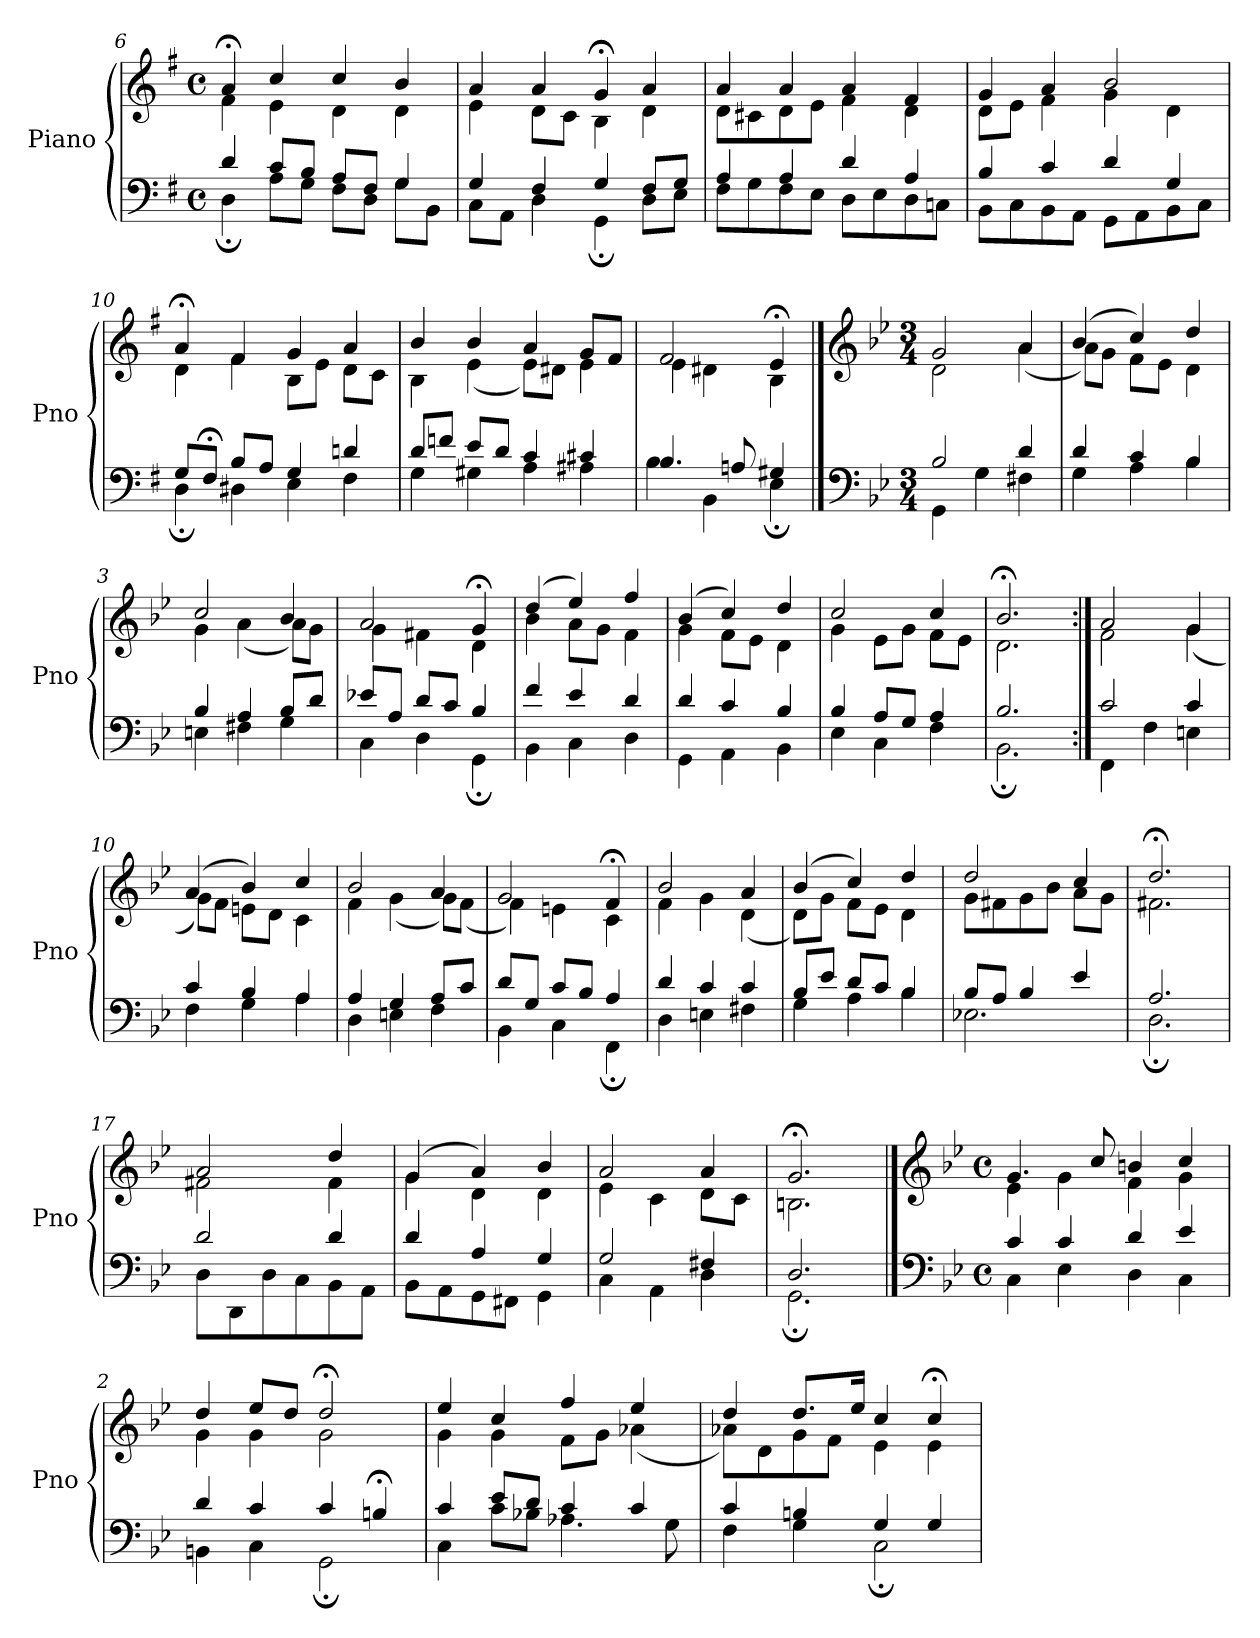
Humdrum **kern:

**kern	**kern
*part1	*part1
*staff2	*staff1
*I"Piano	*
*I'Pno	*
*clefF4	*clefG2
*k[f#]	*k[f#]
*M4/4	*M4/4
*met(c)	*met(c)
=6	=6
*^	*^
4d/	4D;\	4a;</	4f#\
8c/L	8A\L	4cc/	4e\
8B/J	8G\J	.	.
8A/L	8F#\L	4cc/	4d\
8F#/J	8D\J	.	.
4G/	8G\L	4b/	4d\
.	8BB\J	.	.
=7	=7	=7	=7
4G/	8C\L	4a/	4e\
.	8AA\J	.	.
4F#/	4D\	4a/	8d\L
.	.	.	8c\J
4G/	4GG;\	4g;</	4B\
8F#/L	8D\L	4a/	4d\
8G/J	8E\J	.	.
=8	=8	=8	=8
4A/	8F#\L	4a/	8d\L
.	8G\	.	8c#X\
4A/	8F#\	4a/	8d\
.	8E\J	.	8e\J
4d/	8D\L	4a/	4f#\
.	8E\	.	.
4A/	8D\	4f#/	4d\
.	8Cn\J	.	.
=9	=9	=9	=9
4B/	8BB\L	4g/	8d\L
.	8C\	.	8e\J
4c/	8BB\	4a/	4f#\
.	8AA\J	.	.
4d/	8GG\L	2b/	4g\
.	8AA\	.	.
4G/	8BB\	.	4d\
.	8C\J	.	.
=10	=10	=10	=10
8G/L	4D;\	4a;</	4d\
8F#;</J	.	.	.
8B/L	4D#X\	4f#/	4f#\
8A/J	.	.	.
4G/	4E\	4g/	8B\L
.	.	.	8e\J
4dn/	4F#\	4a/	8d\L
.	.	.	8c\J
=11	=11	=11	=11
8d/L	4G\	4b/	4B\
8fn/J	.	.	.
8e/L	4G#X\	4b/	(<4e\
8d/J	.	.	.
4c/	4A\	4a/	8e\L)
.	.	.	8d#X\J
4c#X/	4A#X\	8g/L	4e\
.	.	8f#/J	.
=12	=12	=12	=12
4.B/	4B\	2f#/	4e\
.	4BB\	.	4d#X\
8An/	.	.	.
4G#X/	4E;\	4e;</	4B\
==1	==1	==1	==1
*clefF4	*	*clefG2	*
*k[b-e-]	*	*k[b-e-]	*
*M3/4	*	*M3/4	*
2B-/	4GG\	2g/	2d\
.	4G\	.	.
4d/	4F#X\	4a/	(<4a\
=2	=2	=2	=2
4d/	4G\	(>4b-/	8a\L)
.	.	.	8g\J
4c/	4A\	4cc/)	8f\L
.	.	.	8e-\J
4B-/	4B-\	4dd/	4d\
=3	=3	=3	=3
4B-/	4En\	2cc/	4g\
4A/	4F#X\	.	(<4a\
8B-/L	4G\	4b-/	8a\L)
8d/J	.	.	8g\J
=4	=4	=4	=4
8e-X/L	4C\	2a/	4g\
8A/J	.	.	.
8d/L	4D\	.	4f#X\
8c/J	.	.	.
4B-/	4GG;\	4g;</	4d\
=5	=5	=5	=5
4f/	4BB-\	(>4dd/	4b-\
4e-/	4C\	4ee-/)	8a\L
.	.	.	8g\J
4d/	4D\	4ff/	4f\
=6	=6	=6	=6
4d/	4GG\	(>4b-/	4g\
4c/	4AA\	4cc/)	8f\L
.	.	.	8e-\J
4B-/	4BB-\	4dd/	4d\
=7	=7	=7	=7
4B-/	4E-\	2cc/	4g\
8A/L	4C\	.	8e-\L
8G/J	.	.	8g\J
4A/	4F\	4cc/	8f\L
.	.	.	8e-\J
=8	=8	=8	=8
2.B-/	2.BB-;\	2.b-;</	2.d\
=9:|!	=9:|!	=9:|!	=9:|!
2c/	4FF\	2a/	2f\
.	4F\	.	.
4c/	4En\	4g/	(<4g\
=10	=10	=10	=10
4c/	4F\	(>4a/	8g\L)
.	.	.	8f\J
4B-/	4G\	4b-/)	8en\L
.	.	.	8d\J
4A/	4A\	4cc/	4c\
=11	=11	=11	=11
4A/	4D\	2b-/	4f\
4G/	4En\	.	(<4g\
8A/L	4F\	4a/	8g\L)
8c/J	.	.	(<8f\J
=12	=12	=12	=12
8d/L	4BB-\	2g/	4f\)
8G/J	.	.	.
8c/L	4C\	.	4en\
8B-/J	.	.	.
4A/	4FF;\	4f;</	4c\
=13	=13	=13	=13
4d/	4D\	2b-/	4f\
4c/	4En\	.	4g\
4c/	4F#X\	4a/	(<4d\
=14	=14	=14	=14
8B-/L	4G\	(>4b-/	8d\L)
8e-/J	.	.	8g\J
8d/L	4A\	4cc/)	8f\L
8c/J	.	.	8e-\J
4B-/	4B-\	4dd/	4d\
=15	=15	=15	=15
8B-/L	2.E-X\	2dd/	8g\L
8A/J	.	.	8f#X\
4B-/	.	.	8g\
.	.	.	8b-\J
4e-/	.	4cc/	8a\L
.	.	.	8g\J
=16	=16	=16	=16
2.A/	2.D;\	2.dd;</	2.f#X\
=17	=17	=17	=17
2d/	8D\L	2a/	2f#X\
.	8DD\	.	.
.	8D\	.	.
.	8C\	.	.
4d/	8BB-\	4dd/	4f#\
.	8AA\J	.	.
=18	=18	=18	=18
4d/	8BB-\L	(>4g/	4g\
.	8AA\	.	.
4A/	8GG\	4a/)	4d\
.	8FF#X\J	.	.
4G/	4GG\	4b-/	4d\
=19	=19	=19	=19
2G/	4C\	2a/	4e-\
.	4AA\	.	4c\
4F#X/	4D\	4a/	8d\L
.	.	.	8c\J
=20	=20	=20	=20
2.D/	2.GG;\	2.g;</	2.Bn\
==1	==1	==1	==1
*clefF4	*	*clefG2	*
*k[b-e-]	*	*k[b-e-]	*
*M4/4	*	*M4/4	*
*met(c)	*	*met(c)	*
4c/	4C\	4.g/	4e-\
4c/	4E-\	.	4g\
.	.	8cc/	.
4d/	4D\	4bn/	4f\
4e-/	4C\	4cc/	4g\
=2	=2	=2	=2
4d/	4BBn\	4dd/	4g\
4c/	4C\	8ee-/L	4g\
.	.	8dd/J	.
4c/	2GG;\	2dd;</	2g\
4Bn;</	.	.	.
=3	=3	=3	=3
4c/	4C\	4ee-/	4g\
8e-/L	8c\L	4cc/	4g\
8d/J	8B-X\J	.	.
4c/	4.A-X\	4ff/	8f\L
.	.	.	8g\J
4c/	.	4ee-/	(<4a-X\
.	8G\	.	.
=4	=4	=4	=4
4c/	4F\	4dd/	8a-X\L)
.	.	.	8d\
4Bn/	4G\	8.dd/L	8g\
.	.	.	8f\J
.	.	16ee-/Jk	.
4G/	2C;\	4cc/	4e-\
4G/	.	4cc;</	4e-\
*v	*v	*	*
*	*v	*v
=	=
*-	*-
